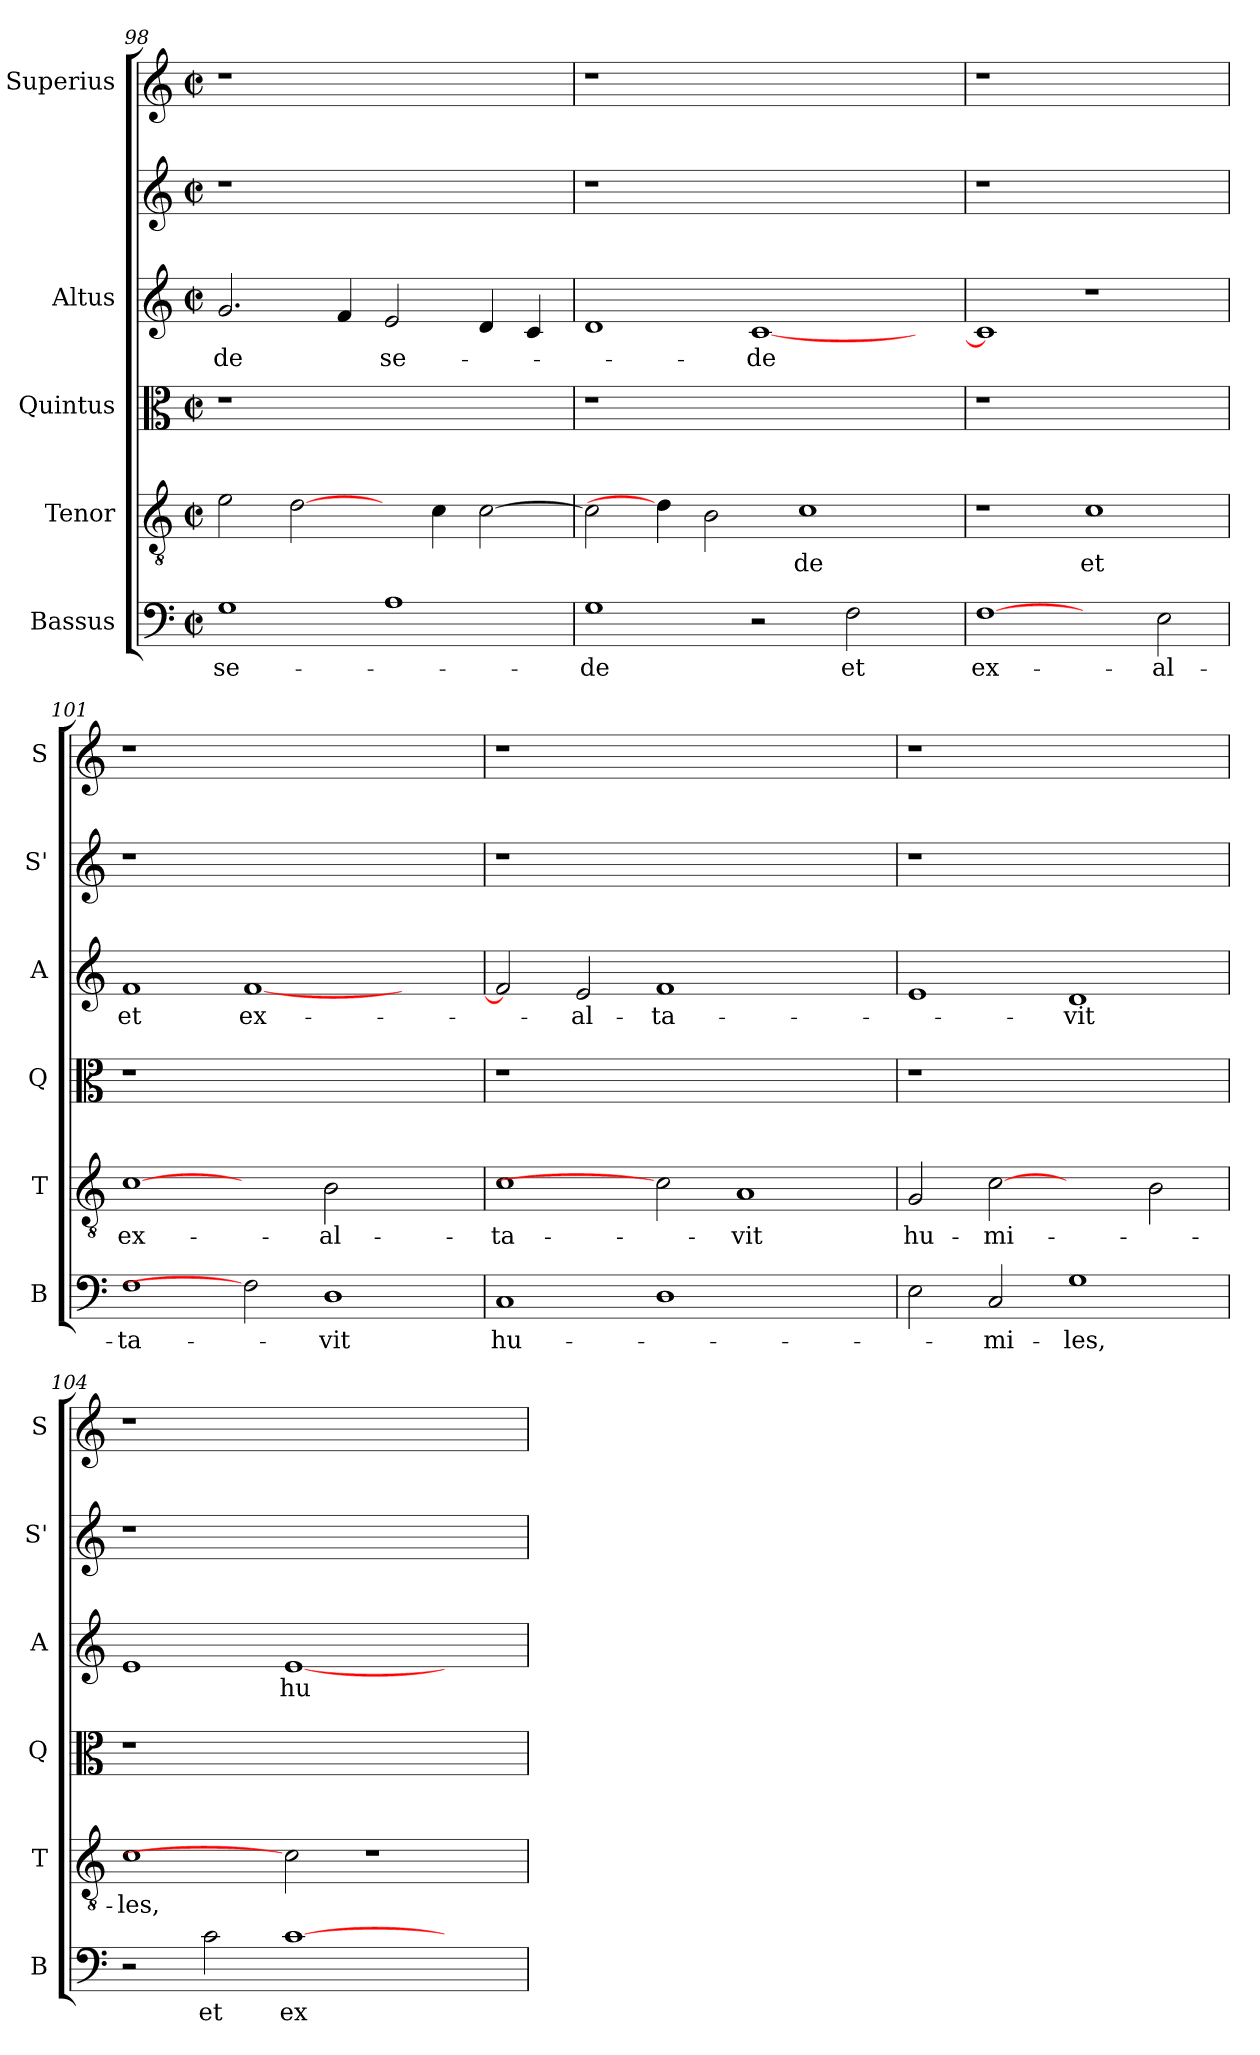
**kern	**text	**kern	**text	**kern	**kern	**text	**kern	**kern
*part6	*part6	*part5	*part5	*part4	*part3	*part3	*part2	*part1
*staff6	*staff6	*staff5	*staff5	*staff4	*staff3	*staff3	*staff2	*staff1
*I"Bassus	*	*I"Tenor	*	*I"Quintus	*I"Altus	*	*	*I"Superius
*I'B	*	*I'T	*	*I'Q	*I'A	*	*I'S'	*I'S
*clefF4	*	*clefGv2	*	*clefC3	*clefG2	*	*clefG2	*clefG2
*k[]	*	*k[]	*	*k[]	*k[]	*	*k[]	*k[]
*C:	*	*C:	*	*C:	*C:	*	*C:	*C:
*M2/2	*	*M2/2	*	*M2/2	*M2/2	*	*M2/2	*M2/2
*met(c|)	*	*met(c|)	*	*met(c|)	*met(c|)	*	*met(c|)	*met(c|)
=98	=98	=98	=98	=98	=98	=98	=98	=98
!	!LO:LY:b	!	!	!	!	!LO:LY:b	!	!
1G	se-	2e\	.	1r	2.g/	de	1r	1r
.	.	[2d\	.	.	.	.	.	.
.	.	.	.	.	4f/	.	.	.
!	!	!	!	!	!	!LO:LY:b	!	!
1A	.	4ryy	.	1ryy	2e/	se-	1ryy	1ryy
.	.	4c\	.	.	.	.	.	.
.	.	[2c\	.	.	4d/	.	.	.
.	.	.	.	.	4c/	.	.	.
!!LO:PB:g=z
=99	=99	=99	=99	=99	=99	=99	=99	=99
!	!LO:LY:b	!	!	!	!	!	!	!
1G	-de	2c\]	.	1r	1d	.	1r	1r
.	.	4d\]	.	.	.	.	.	.
.	.	2B\	.	.	.	.	.	.
!	!	!	!	!	!	!LO:LY:b	!	!
2r	.	.	.	1ryy	[1c	-de	1ryy	1ryy
!	!	!	!LO:LY:b	!	!	!	!	!
.	.	1c	-de	.	.	.	.	.
!	!LO:LY:b	!	!	!	!	!	!	!
2F\	et	.	.	.	.	.	.	.
4ryy	.	.	.	4ryy	4ryy	.	4ryy	4ryy
=100	=100	=100	=100	=100	=100	=100	=100	=100
!	!LO:LY:b	!	!	!	!	!	!	!
[1F	ex-	1r	.	1r	1c]	.	1r	1r
!	!	!	!LO:LY:b	!	!	!	!	!
2ryy	.	1c	et	1ryy	1r	.	1ryy	1ryy
!	!LO:LY:b	!	!	!	!	!	!	!
2E\	-al-	.	.	.	.	.	.	.
=101	=101	=101	=101	=101	=101	=101	=101	=101
!	!LO:LY:b	!	!LO:LY:b	!	!	!LO:LY:b	!	!
1F	-ta-	[1c	ex-	1r	1f	et	1r	1r
!	!	!	!	!	!	!LO:LY:b	!	!
2F]	.	2ryy	.	1.ryy	[1f	ex-	1.ryy	1.ryy
!	!LO:LY:b	!	!LO:LY:b	!	!	!	!	!
1D	-vit	2B\	-al-	.	.	.	.	.
.	.	2ryy	.	.	2ryy	.	.	.
=102	=102	=102	=102	=102	=102	=102	=102	=102
!	!LO:LY:b	!	!LO:LY:b	!	!	!	!	!
1C	hu-	1c	-ta-	1r	2f/]	.	1r	1r
!	!	!	!	!	!	!LO:LY:b	!	!
.	.	.	.	.	2e/	-al-	.	.
!	!	!	!	!	!	!LO:LY:b	!	!
1D	.	2c]	.	1.ryy	1f	-ta-	1.ryy	1.ryy
!	!	!	!LO:LY:b	!	!	!	!	!
.	.	1A	-vit	.	.	.	.	.
2ryy	.	.	.	.	2ryy	.	.	.
=103	=103	=103	=103	=103	=103	=103	=103	=103
!	!	!	!LO:LY:b	!	!	!	!	!
2E\	.	2G/	hu-	1r	1e	.	1r	1r
!	!LO:LY:b	!	!LO:LY:b	!	!	!	!	!
2C/	-mi-	[2c	-mi-	.	.	.	.	.
!	!LO:LY:b	!	!	!	!	!LO:LY:b	!	!
1G	-les,	2ryy	.	1ryy	1d	-vit	1ryy	1ryy
.	.	2B\	.	.	.	.	.	.
=104	=104	=104	=104	=104	=104	=104	=104	=104
!	!	!	!LO:LY:b	!	!	!	!	!
2r	.	1c	-les,	1r	1e	.	1r	1r
!	!LO:LY:b	!	!	!	!	!	!	!
2c\	et	.	.	.	.	.	.	.
!	!LO:LY:b	!	!	!	!	!LO:LY:b	!	!
[1c	ex-	2c]	.	1.ryy	[1e	hu-	1.ryy	1.ryy
.	.	1r	.	.	.	.	.	.
2ryy	.	.	.	.	2ryy	.	.	.
=	=	=	=	=	=	=	=	=
*-	*-	*-	*-	*-	*-	*-	*-	*-
